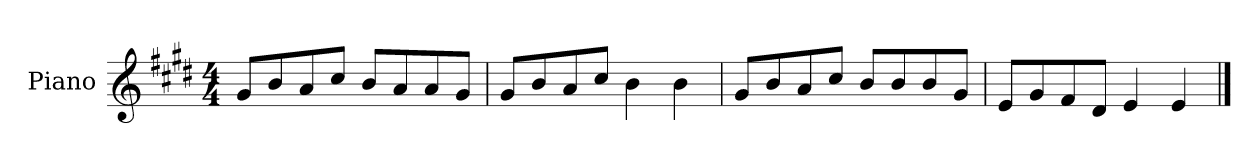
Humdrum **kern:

**kern
*part1
*staff1
*I"Piano
*I'P-no
*clefG2
*k[f#c#g#d#]
*M4/4
*MM90
=1
8g#/L
8b/
8a/
8cc#/J
8b/L
8a/
8a/
8g#/J
=2
8g#/L
8b/
8a/
8cc#/J
4b\
4b\
=3
8g#/L
8b/
8a/
8cc#/J
8b/L
8b/
8b/
8g#/J
=4
8e/L
8g#/
8f#/
8d#/J
4e/
4e/
==
*-
